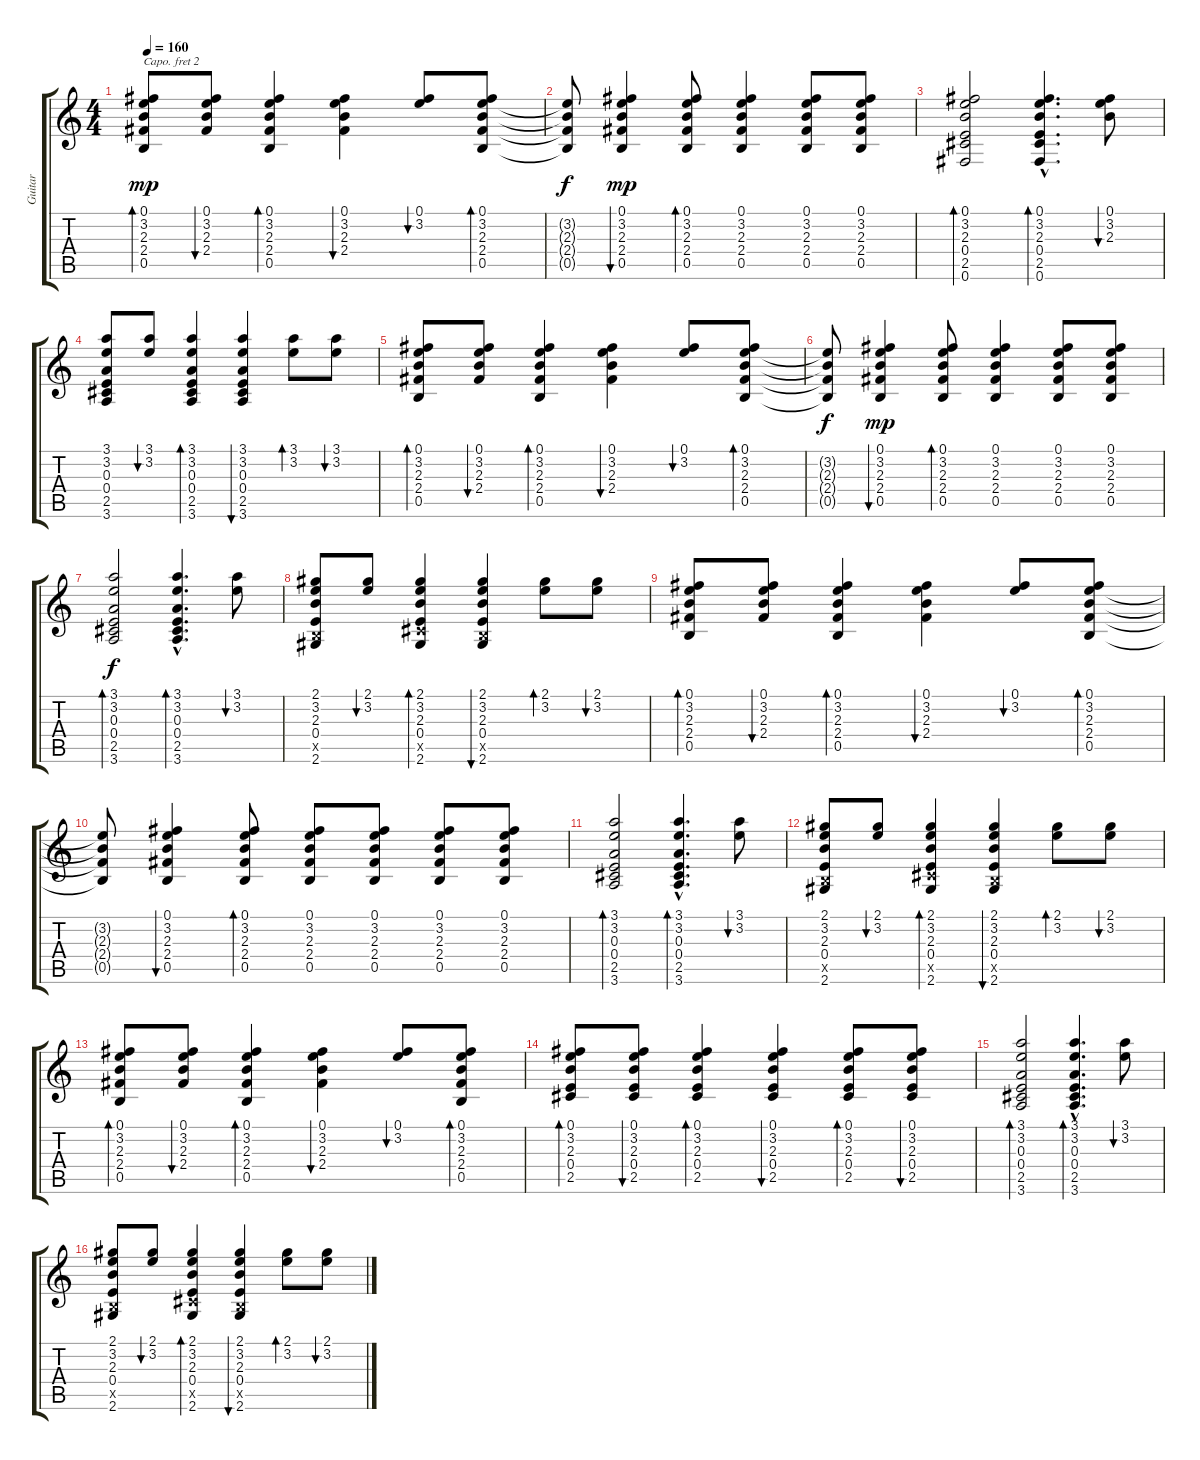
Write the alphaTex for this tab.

\track ("Guitar" "Guitar") {instrument acousticguitarsteel}
\staff {score tabs}
\capo 2
\tuning (E4 B3 G3 D3 A2 E2) {hide}
\ts (4 4)
\tempo 160
\clef g2
\ks c
(0.1 3.2 2.3 2.4 0.5).8{bd 60 dy mp} (0.1 3.2 2.3 2.4).8{bu 60} (0.1 3.2 2.3 2.4 0.5).4{bd 60} (0.1 3.2 2.3 2.4).4{bu 60} (0.1 3.2).8{bu 60} (0.1 3.2 2.3 2.4 0.5).8{bd 60} |
(3.2{t} 2.3{t} 2.4{t} 0.5{t}).8{dy f} (0.1 3.2 2.3 2.4 0.5).4{bu 60 dy mp} (0.1 3.2 2.3 2.4 0.5).8{bd 60} (0.1 3.2 2.3 2.4 0.5).4 (0.1 3.2 2.3 2.4 0.5).8 (0.1 3.2 2.3 2.4 0.5).8 |
(0.1 3.2 2.3 0.4 2.5 0.6).2{bd 60} (0.1{hac} 3.2{hac} 2.3{hac} 0.4{hac} 2.5{hac} 0.6{hac}).4{d bd 60} (0.1 3.2 2.3).8{bu 60} |
(3.1 3.2 0.3 0.4 2.5 3.6).8 (3.1 3.2).8{bu 60} (3.1 3.2 0.3 0.4 2.5 3.6).4{bd 60} (3.1 3.2 0.3 0.4 2.5 3.6).4{bu 60} (3.1 3.2).8{bd 60} (3.1 3.2).8{bu 60} |
(0.1 3.2 2.3 2.4 0.5).8{bd 60} (0.1 3.2 2.3 2.4).8{bu 60} (0.1 3.2 2.3 2.4 0.5).4{bd 60} (0.1 3.2 2.3 2.4).4{bu 60} (0.1 3.2).8{bu 60} (0.1 3.2 2.3 2.4 0.5).8{bd 60} |
(3.2{t} 2.3{t} 2.4{t} 0.5{t}).8{dy f} (0.1 3.2 2.3 2.4 0.5).4{bu 60 dy mp} (0.1 3.2 2.3 2.4 0.5).8{bd 60} (0.1 3.2 2.3 2.4 0.5).4 (0.1 3.2 2.3 2.4 0.5).8 (0.1 3.2 2.3 2.4 0.5).8 |
(3.1 3.2 0.3 0.4 2.5 3.6).2{bd 60 dy f} (3.1{hac} 3.2{hac} 0.3{hac} 0.4{hac} 2.5{hac} 3.6{hac}).4{d bd 60} (3.1 3.2).8{bu 60} |
(2.1 3.2 2.3 0.4 0.5{x} 2.6).8 (2.1 3.2).8{bu 60} (2.1 3.2 2.3 0.4 2.5{x} 2.6).4{bd 60} (2.1 3.2 2.3 0.4 0.5{x} 2.6).4{bu 60} (2.1 3.2).8{bd 60} (2.1 3.2).8{bu 60} |
(0.1 3.2 2.3 2.4 0.5).8{bd 60} (0.1 3.2 2.3 2.4).8{bu 60} (0.1 3.2 2.3 2.4 0.5).4{bd 60} (0.1 3.2 2.3 2.4).4{bu 60} (0.1 3.2).8{bu 60} (0.1 3.2 2.3 2.4 0.5).8{bd 60} |
(3.2{t} 2.3{t} 2.4{t} 0.5{t}).8 (0.1 3.2 2.3 2.4 0.5).4{bu 60} (0.1 3.2 2.3 2.4 0.5).8{bd 60} (0.1 3.2 2.3 2.4 0.5).8 (0.1 3.2 2.3 2.4 0.5).8 (0.1 3.2 2.3 2.4 0.5).8 (0.1 3.2 2.3 2.4 0.5).8 |
(3.1 3.2 0.3 0.4 2.5 3.6).2{bd 60} (3.1{hac} 3.2{hac} 0.3{hac} 0.4{hac} 2.5{hac} 3.6{hac}).4{d bd 60} (3.1 3.2).8{bu 60} |
(2.1 3.2 2.3 0.4 0.5{x} 2.6).8 (2.1 3.2).8{bu 60} (2.1 3.2 2.3 0.4 2.5{x} 2.6).4{bd 60} (2.1 3.2 2.3 0.4 0.5{x} 2.6).4{bu 60} (2.1 3.2).8{bd 60} (2.1 3.2).8{bu 60} |
(0.1 3.2 2.3 2.4 0.5).8{bd 60} (0.1 3.2 2.3 2.4).8{bu 60} (0.1 3.2 2.3 2.4 0.5).4{bd 60} (0.1 3.2 2.3 2.4).4{bu 60} (0.1 3.2).8{bu 60} (0.1 3.2 2.3 2.4 0.5).8{bd 60} |
(0.1 3.2 2.3 0.4 2.5).8{bd 60} (0.1 3.2 2.3 0.4 2.5).8{bu 60} (0.1 3.2 2.3 0.4 2.5).4{bd 60} (0.1 3.2 2.3 0.4 2.5).4{bu 60} (0.1 3.2 2.3 0.4 2.5).8{bd 60} (0.1 3.2 2.3 0.4 2.5).8{bu 60} |
(3.1 3.2 0.3 0.4 2.5 3.6).2{bd 60} (3.1{hac} 3.2{hac} 0.3{hac} 0.4{hac} 2.5{hac} 3.6{hac}).4{d bd 60} (3.1 3.2).8{bu 60} |
(2.1 3.2 2.3 0.4 0.5{x} 2.6).8 (2.1 3.2).8{bu 60} (2.1 3.2 2.3 0.4 2.5{x} 2.6).4{bd 60} (2.1 3.2 2.3 0.4 0.5{x} 2.6).4{bu 60} (2.1 3.2).8{bd 60} (2.1 3.2).8{bu 60}
